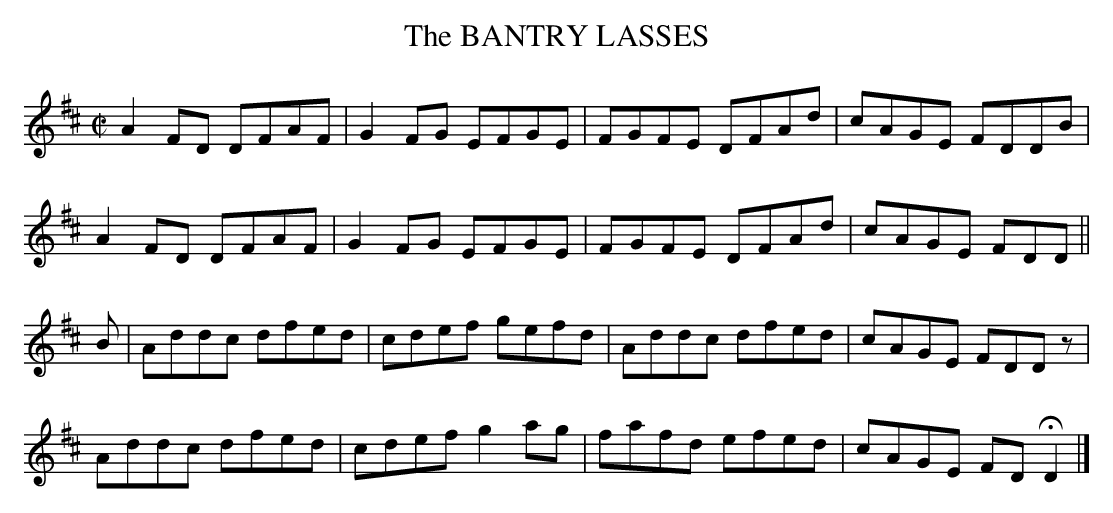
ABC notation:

X:1
T:BANTRY LASSES, The
M:C|
L:1/8
K:D % source key = G
A2FD DFAF|G2FG EFGE|FGFE DFAd|cAGE FDDB|
A2FD DFAF|G2FG EFGE|FGFE DFAd|cAGE FDD ||
B|Addc dfed|cdef gefd|Addc dfed|cAGE FDDz|
Addc dfed|cdef g2ag|fafd efed|cAGE FDHD2|]
